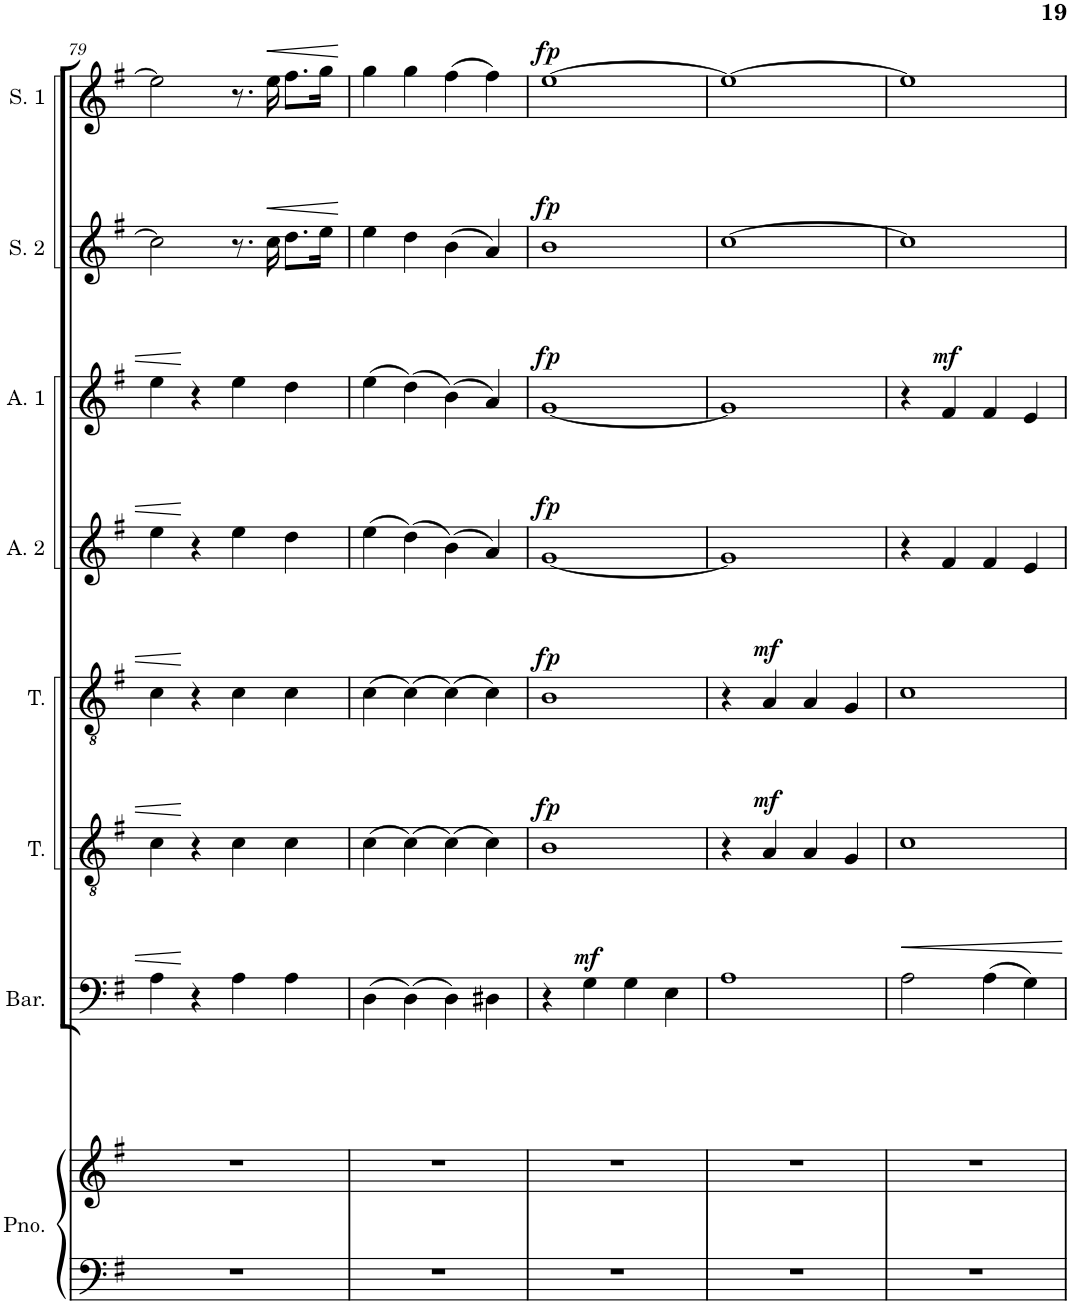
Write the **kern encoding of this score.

**kern	**kern	**kern	**dynam	**kern	**dynam	**kern	**dynam	**kern	**dynam	**kern	**dynam	**kern	**dynam	**kern	**dynam
*part8	*part8	*part7	*part7	*part6	*part6	*part5	*part5	*part4	*part4	*part3	*part3	*part2	*part2	*part1	*part1
*staff9	*staff8	*staff7	*staff7	*staff6	*staff6	*staff5	*staff5	*staff4	*staff4	*staff3	*staff3	*staff2	*staff2	*staff1	*staff1
*I"Piano	*	*I"Baritone	*	*I"Tenor 2	*	*I"Tenor	*	*I"Alto 2	*	*I"Alto 1	*	*I"Soprano 2	*	*I"Soprano 1	*
*I'Pno.	*	*I'Bar.	*	*I'T. 2	*	*I'T.	*	*I'A. 2	*	*I'A. 1	*	*I'S. 2	*	*I'S. 1	*
!!LO:PB:g=z
*clefF4	*clefG2	*clefF4	*	*clefGv2	*	*clefGv2	*	*clefG2	*	*clefG2	*	*clefG2	*	*clefG2	*
*k[f#]	*k[f#]	*k[f#]	*	*k[f#]	*	*k[f#]	*	*k[f#]	*	*k[f#]	*	*k[f#]	*	*k[f#]	*
*M4/4	*M4/4	*M4/4	*	*M4/4	*	*M4/4	*	*M4/4	*	*M4/4	*	*M4/4	*	*M4/4	*
=79	=79	=79	=79	=79	=79	=79	=79	=79	=79	=79	=79	=79	=79	=79	=79
1r	1r	4A\	.	4c\	.	4c\	.	4ee\	.	4ee\	.	2cc\]	.	2ee\]	.
.	.	4r	.	4r	.	4r	.	4r	.	4r	.	.	.	.	.
.	.	4A\	.	4c\	.	4c\	.	4ee\	.	4ee\	.	8.r	.	8.r	.
!	!	!	!	!	!	!	!	!	!	!	!	!	!LO:HP:b	!	!LO:HP:b
.	.	.	.	.	.	.	.	.	.	.	.	16cc\	<	16ee\	<
.	.	4A\	.	4c\	.	4c\	.	4dd\	.	4dd\	.	8.dd\L	.	8.ff#\L	.
.	.	.	.	.	.	.	.	.	.	.	.	16ee\Jk	.	16gg\Jk	.
.	.	.	.	.	.	.	.	.	.	.	.	.	[	.	[
=80	=80	=80	=80	=80	=80	=80	=80	=80	=80	=80	=80	=80	=80	=80	=80
1r	1r	(4D\	.	(4c\	.	(4c\	.	(4ee\	.	(4ee\	.	4ee\	.	4gg\	.
.	.	(4D\)	.	(4c\)	.	(4c\)	.	(4dd\)	.	(4dd\)	.	4dd\	.	4gg\	.
.	.	4D\)	.	(4c\)	.	(4c\)	.	(4b\)	.	(4b\)	.	(4b\	.	(4ff#\	.
.	.	4D#X\	.	4c\)	.	4c\)	.	4a/)	.	4a/)	.	4a/)	.	4ff#\)	.
=81	=81	=81	=81	=81	=81	=81	=81	=81	=81	=81	=81	=81	=81	=81	=81
!	!	!	!	!	!LO:DY:a	!	!LO:DY:a	!	!LO:DY:a	!	!LO:DY:a	!	!LO:DY:a	!	!LO:DY:a
1r	1r	4r	.	1B	fp	1B	fp	[1g	fp	[1g	fp	1b	fp	[1ee	fp
!	!	!	!LO:DY:a	!	!	!	!	!	!	!	!	!	!	!	!
.	.	4G\	mf	.	.	.	.	.	.	.	.	.	.	.	.
.	.	4G\	.	.	.	.	.	.	.	.	.	.	.	.	.
.	.	4E\	.	.	.	.	.	.	.	.	.	.	.	.	.
=82	=82	=82	=82	=82	=82	=82	=82	=82	=82	=82	=82	=82	=82	=82	=82
1r	1r	1A	.	4r	.	4r	.	1g]	.	1g]	.	[1cc	.	1ee_	.
!	!	!	!	!	!LO:DY:a	!	!LO:DY:a	!	!	!	!	!	!	!	!
.	.	.	.	4A/	mf	4A/	mf	.	.	.	.	.	.	.	.
.	.	.	.	4A/	.	4A/	.	.	.	.	.	.	.	.	.
.	.	.	.	4G/	.	4G/	.	.	.	.	.	.	.	.	.
=83	=83	=83	=83	=83	=83	=83	=83	=83	=83	=83	=83	=83	=83	=83	=83
1r	1r	2A\	.	1c	.	1c	.	4r	.	4r	.	1cc]	.	1ee]	.
!	!	!	!	!	!	!	!	!	!	!	!LO:DY:a	!	!	!	!
.	.	.	.	.	.	.	.	4f#/	.	4f#/	mf	.	.	.	.
.	.	(4A\	.	.	.	.	.	4f#/	.	4f#/	.	.	.	.	.
.	.	4G\)	.	.	.	.	.	4e/	.	4e/	.	.	.	.	.
=	=	=	=	=	=	=	=	=	=	=	=	=	=	=	=
*-	*-	*-	*-	*-	*-	*-	*-	*-	*-	*-	*-	*-	*-	*-	*-
